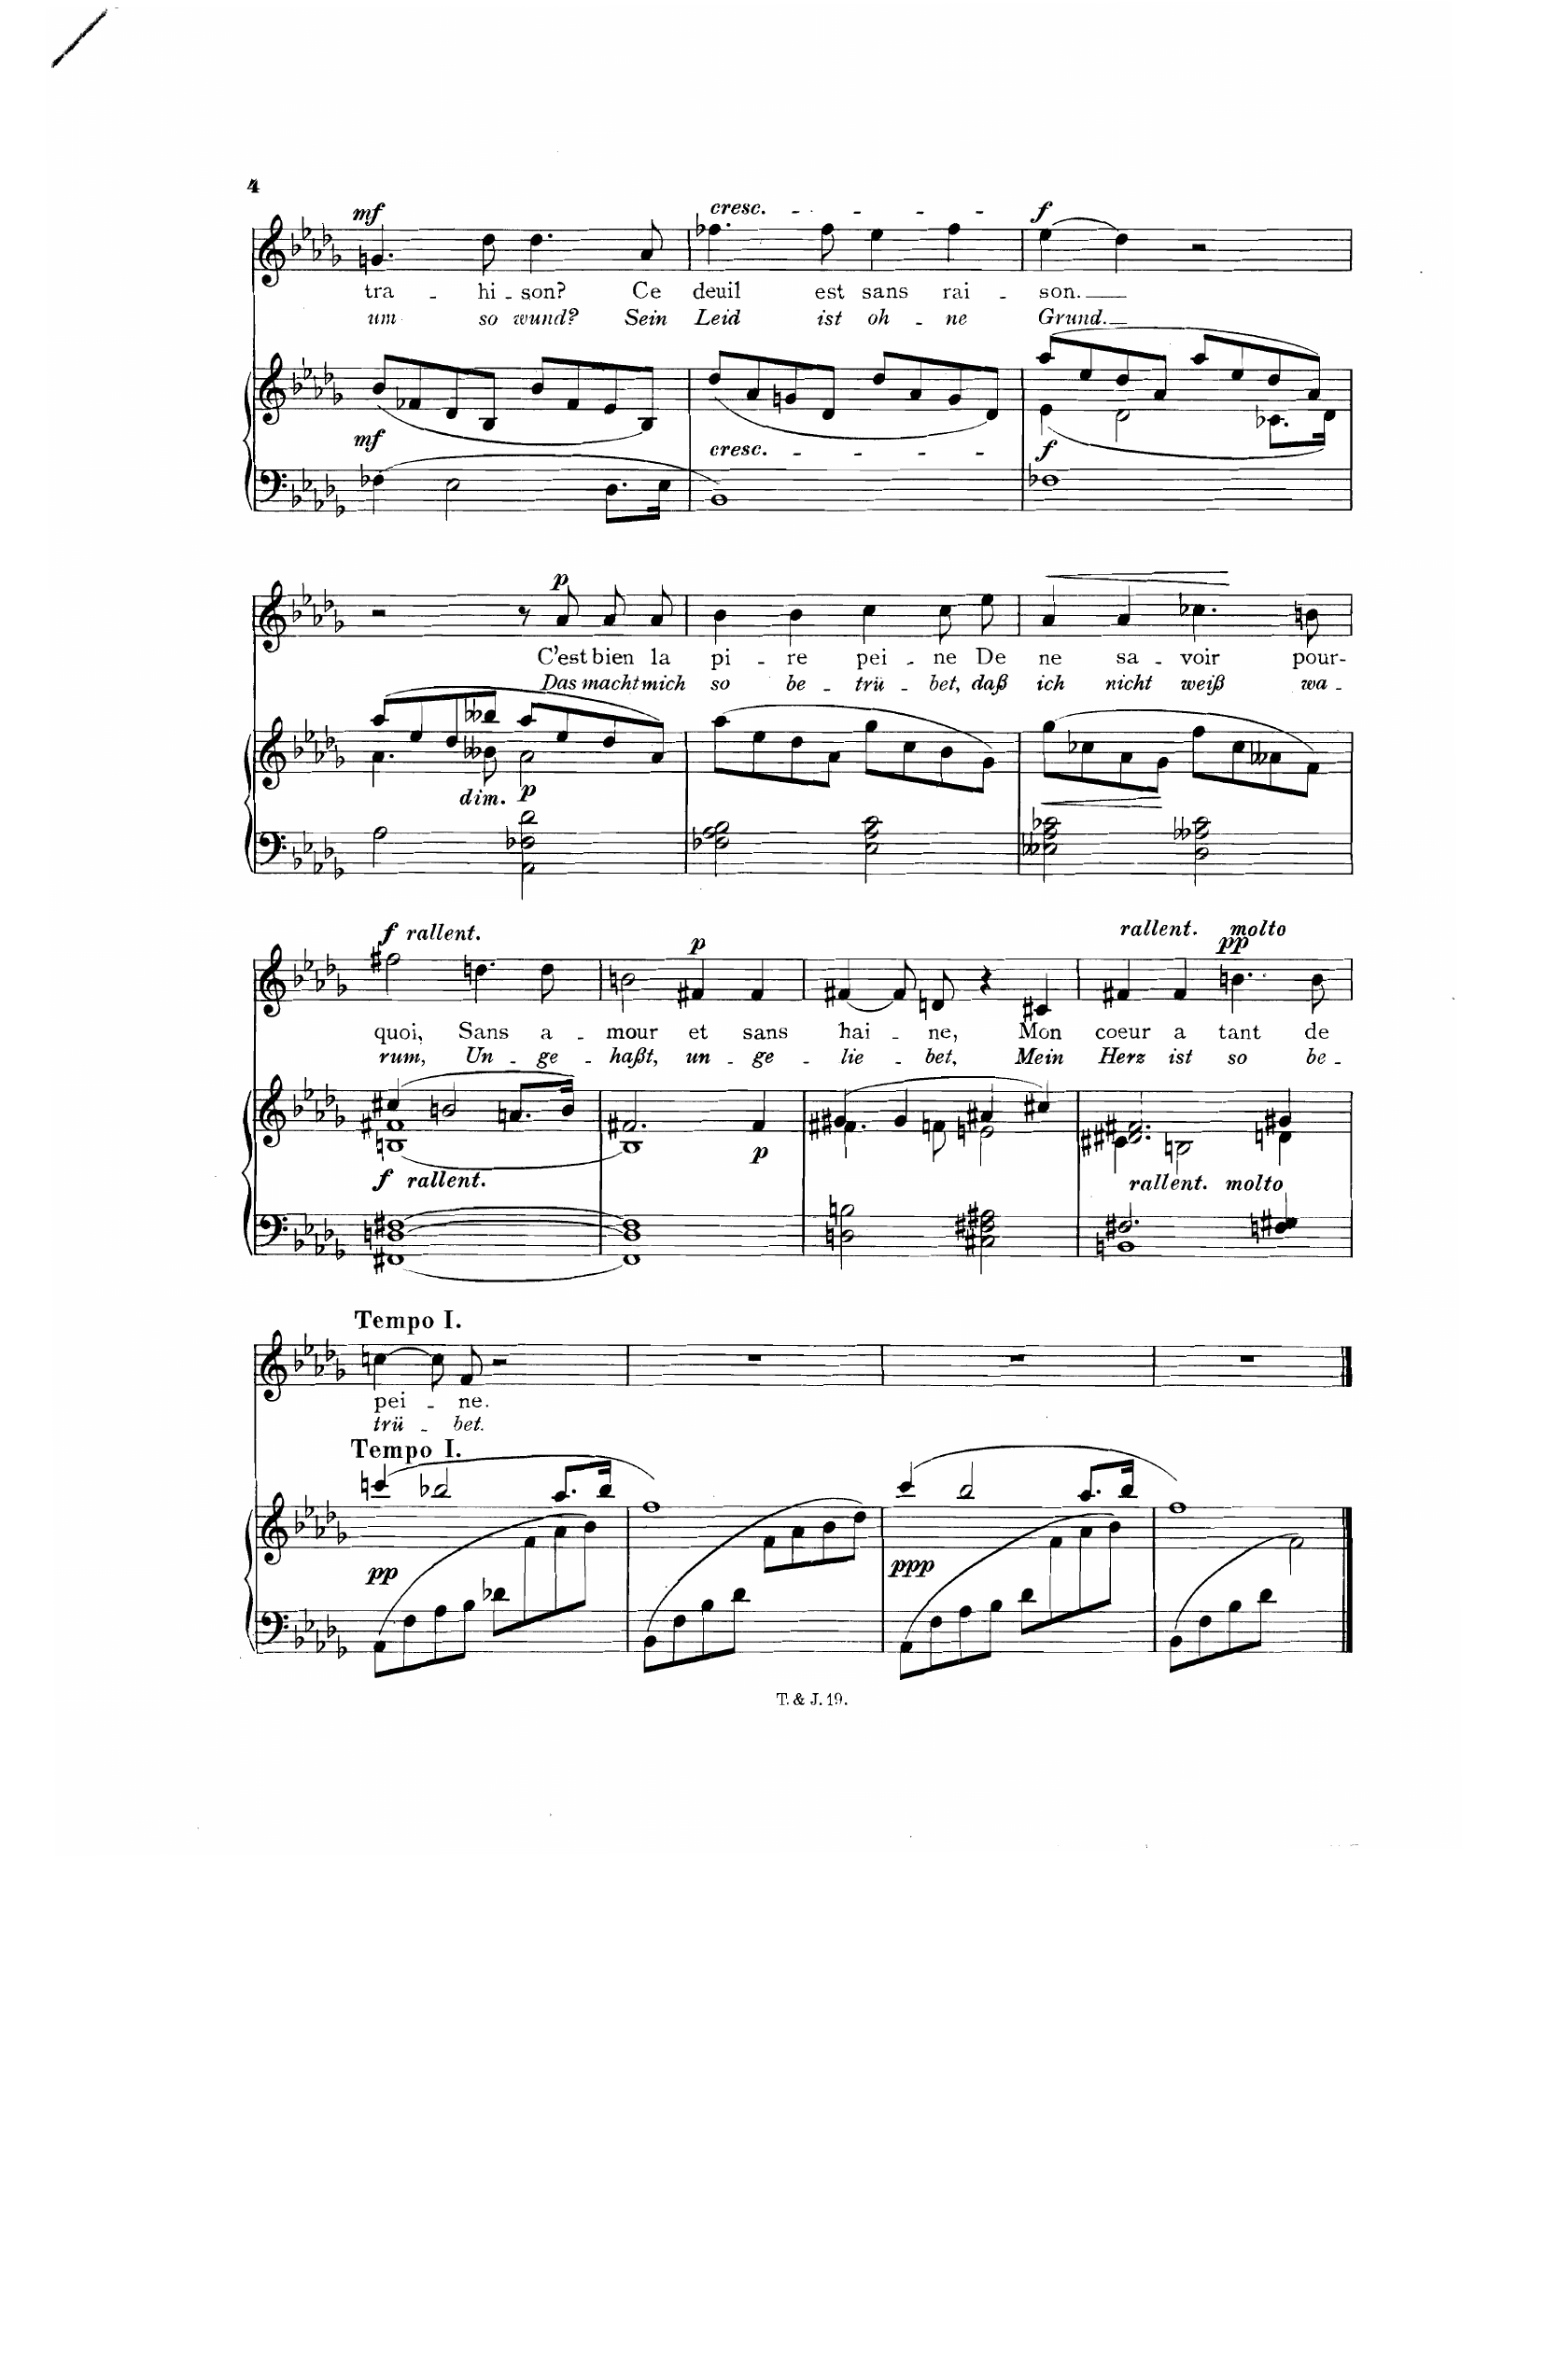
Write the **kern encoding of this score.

**kern	**kern	**dynam	**kern	**text	**dynam
*part2	*part2	*part2	*part1	*part1	*part1
*staff3	*staff2	*staff2/3	*staff1	*staff1	*staff1
*I"Piano	*	*	*I"Chant               Voice	*	*
*I'Pno	*	*	*	*	*
*clefF4	*clefG2	*	*clefG2	*	*
*k[b-e-a-d-g-]	*k[b-e-a-d-g-]	*	*k[b-e-a-d-g-]	*	*
*M4/4	*M4/4	*	*M4/4	*	*
*met(c)	*met(c)	*	*met(c)	*	*
=23	=23	=23	=23	=23	=23
!	!	!LO:DY:b	!	!	!LO:DY:a
4F-X\	(8b-/L	mf	4.gn/	tra-	mf
.	8f-X/	.	.	.	.
2E-\	8d-/	.	.	.	.
.	8B-/J	.	8dd-\	-hi-	.
.	8b-/L	.	4.dd-\	-son?	.
.	8f-/	.	.	.	.
8.D-\L	8e-/	.	.	.	.
.	8B-/J)	.	8a-/	Ce	.
16E-\Jk	.	.	.	.	.
=24	=24	=24	=24	=24	=24
!	!	!	!LO:TX:a:i:t=cresc.	!	!
!	!LO:TX:b:i:t=cresc.	!	!	!	!
1BB-	(8dd-/L	.	4.ff-X\	deuil	.
.	8a-/	.	.	.	.
.	8gn/	.	.	.	.
.	8d-/J	.	8ff-\	est	.
.	8dd-/L	.	4ee-\	sans	.
.	8a-/	.	.	.	.
.	8g/	.	4ff-\	rai-	.
.	8d-/J)	.	.	.	.
=25	=25	=25	=25	=25	=25
*	*^	*	*	*	*
!	!	!	!LO:DY:b	!	!	!LO:DY:a
1F-X	(8aa-/L	(4e-\	f	(4ee-\	-son.	f
.	8ee-/	.	.	.	.	.
.	8dd-/	2d-\	.	4dd-\)	.	.
.	8a-/J	.	.	.	.	.
.	8aa-/L	.	.	2r	.	.
.	8ee-/	.	.	.	.	.
.	8dd-/	8.c-X\L	.	.	.	.
.	8a-/J)	.	.	.	.	.
.	.	16d-\Jk)	.	.	.	.
=26	=26	=26	=26	=26	=26	=26
2A-\	(8aa-/L	4.a-\	.	2r	.	.
.	8ee-/	.	.	.	.	.
.	8dd-/	.	.	.	.	.
!	!LO:TX:b:i:t=dim.	!	!	!	!	!
.	8bb--X/J	8b--X\	.	.	.	.
!	!	!	!LO:DY:b	!	!	!
2AA-\ 2F-X\ 2d-\	8aa-/L	2a-\	p	8r	.	.
!	!	!	!	!	!	!LO:DY:a
.	8ee-/	.	.	8a-/	C’est	p
.	8dd-/	.	.	8a-/L	bien	.
.	8a-/J)	.	.	8a-/J	la	.
*	*v	*v	*	*	*	*
=27	=27	=27	=27	=27	=27
2F-X\ 2A-\ 2B-\	(8aa-\L	.	4b-\	pi-	.
.	8ee-\	.	.	.	.
.	8dd-\	.	4b-\	-re	.
.	8a-\J	.	.	.	.
2E-\ 2A-\ 2c\	8gg-\L	.	4cc\	pei-	.
.	8cc\	.	.	.	.
.	8b-\	.	8cc\L	-ne	.
.	8g-\J)	.	8ee-\J	De	.
=28	=28	=28	=28	=28	=28
!	!	!LO:HP:b	!	!	!LO:HP:b
2E--X\ 2A-\ 2c-X\	(8gg-\L	<	4a-/	ne	<
.	8cc-X\	.	.	.	.
.	8a-\	.	4a-/	sa-	.
.	8g-\J	.	.	.	.
2D-\ 2A--X\ 2c-\	8ff\L	[	4.cc-X\	-voir	[
.	8cc-\	.	.	.	.
.	8a--X\	.	.	.	.
.	8f\J)	.	8bn\	pour-	.
=29	=29	=29	=29	=29	=29
*	*^	*	*	*	*
!	!	!	!LO:DY:b	!	!	!
!	!	!	!LO:DY:n=1:b	!	!	!LO:DY:a
!	!	!	!	!	!	!LO:DY:n=1:a
[1FF#X [1Dn [1F#X	(4cc#X/	[1Bn 1f#X	f other-dynamics	2ff#X\	-quoi,	f other-dynamics
.	2bn/	.	.	.	.	.
.	.	.	.	4.ddn\	Sans	.
.	8.an/L	.	.	.	.	.
.	.	.	.	8dd\	a-	.
.	16b/Jk)	.	.	.	.	.
=30	=30	=30	=30	=30	=30	=30
1FF#] 1D] 1F#]	2.f#X/	1B]	.	2bn\	-mour	.
!	!	!	!	!	!	!LO:DY:a
.	.	.	.	4f#X/	et	p
!	!	!	!LO:DY:b	!	!	!
.	4f#/	.	p	4f#/	sans	.
=31	=31	=31	=31	=31	=31	=31
2Dn\ 2Bn\	(4g#X/	4.f#X\	.	[4f#X/	hai-	.
.	4g#/	.	.	8f#/L]	.	.
.	.	8fn\	.	8dn/J	-ne,	.
2C#X\ 2F#X\ 2A#X\	4a#X/	2en\	.	4r	.	.
.	4cc#X/)	.	.	4c#X/	Mon	.
=32	=32	=32	=32	=32	=32	=32
*^	*	*	*	*	*	*
!	!	!	!	!	!LO:TX:i:t=rallent. molto	!	!
!	!	!LO:TX:i:t=rallent. molto	!	!	!	!	!
2.F#X/	1BBn	2.d#X/ 2.f#X/	4c#X\	.	4f#X/	cœur	.
.	.	.	2Bn\	.	4f#/	a	.
!	!	!	!	!	!	!	!LO:DY:a
.	.	.	.	.	4.bn\	tant	pp
4Fn/ 4G#X/	.	4g#X/	4dn\	.	.	.	.
.	.	.	.	.	8b\	de	.
*v	*v	*	*	*	*	*	*
=33	=33	=33	=33	=33	=33	=33
!	!	!	!	!LO:TX:a:B:t=Tempo I.	!	!
!	!LO:TX:a:B:t=Tempo I.	!	!	!	!	!
!	!	!	!LO:DY:b	!	!	!
(8AA-L	(>4cccn/	8ryy	pp	[4ccn\	pei-	.
*	*v	*v	*	*	*	*
8F\	.	.	.	.	.
8A-\	2bb-X/	.	8cc/L]	.	.
8B-\J	.	.	8f/J	-ne	.
8d-X/L	.	.	2r	.	.
*	*^	*	*	*	*
4.ryy	.	8f\	.	.	.	.
.	8.aa-/L	8a-\	.	.	.	.
.	.	8b-\J)	.	.	.	.
.	16bb-/Jk	.	.	.	.	.
=34	=34	=34	=34	=34	=34	=34
(8BB-\L	1ff)	2ryy	.	1r	.	.
8F\	.	.	.	.	.	.
8B-\	.	.	.	.	.	.
8d-\J	.	.	.	.	.	.
2ryy	.	8f\L	.	.	.	.
.	.	8a-\	.	.	.	.
.	.	8b-\	.	.	.	.
.	.	8dd-\J)	.	.	.	.
=35	=35	=35	=35	=35	=35	=35
!	!	!	!LO:DY:b	!	!	!
(8AA-\L	(>4ccc/	8ryy	ppp	1r	.	.
*	*v	*v	*	*	*	*
8F\	.	.	.	.	.
8A-\	2bb-/	.	.	.	.
8B-\J	.	.	.	.	.
8d-\L	.	.	.	.	.
*	*^	*	*	*	*
4.ryy	.	8f\	.	.	.	.
.	8.aa-/L	8a-\	.	.	.	.
.	.	8b-\J)	.	.	.	.
.	16bb-/Jk	.	.	.	.	.
=36	=36	=36	=36	=36	=36	=36
(8BB-\L	1ff)	2ryy	.	1r	.	.
8F\	.	.	.	.	.	.
8B-\	.	.	.	.	.	.
8d-\J	.	.	.	.	.	.
2ryy	.	2f\)	.	.	.	.
*	*v	*v	*	*	*	*
==	==	==	==	==	==
*-	*-	*-	*-	*-	*-
